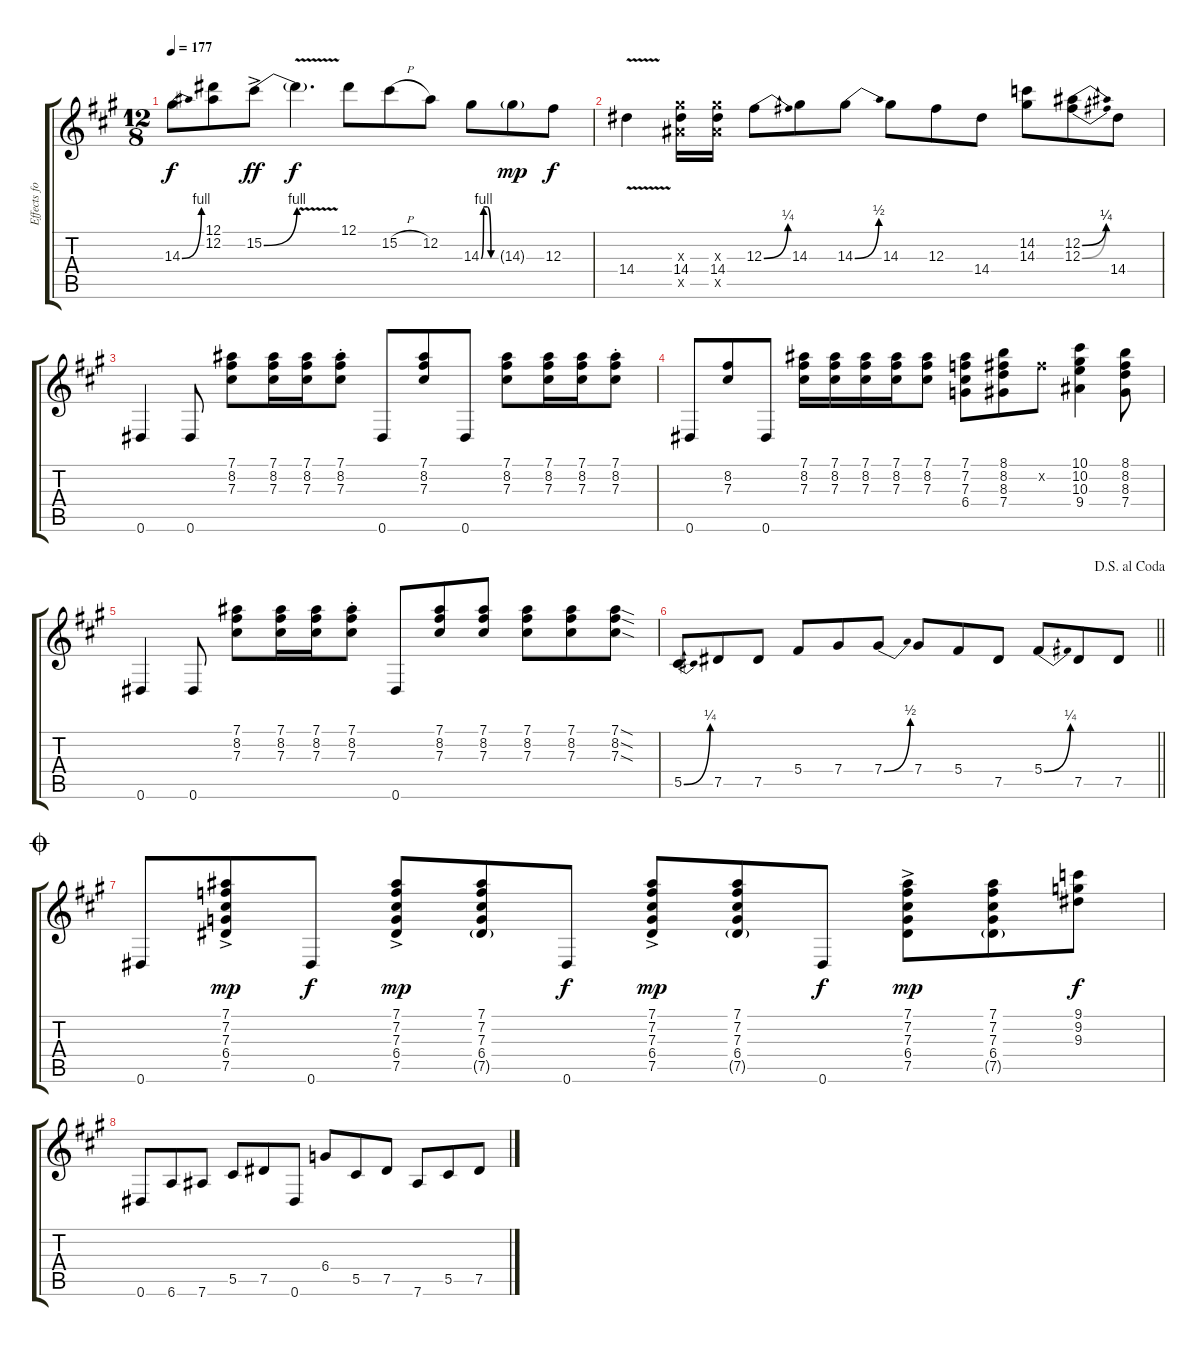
\track ("Effects for Guitar 1" "Effects fo") {instrument acousticguitarsteel}
\staff {score tabs}
\tuning (Eb4 Bb3 Gb3 Db3 Ab2 Eb2) {hide}
\ts (12 8)
\tempo 177
\clef g2
\ks a
14.3{be (bend 0 0 60 4)}.8{dy f} (12.1 12.2).8 15.2{be (bend 0 0 60 4) ac}.8{dy ff} 15.2{v t}.4{d dy f} 12.1.8 15.2{h}.8 12.2.8 14.3{be (custom 0 0 10 4 25 4 40 0 60 0)}.8 14.3{g}.8{dy mp} 12.3.8{dy f} |
14.4{v}.4 (14.3{x} 14.4 14.5{x}).16 (14.3{x} 14.4 14.5{x}).16 12.3{be (bend 0 0 60 1)}.8 14.3.8 14.3{be (bend 0 0 60 2)}.8 14.3.8 12.3.8 14.4.8 (14.2 14.3).8 (12.2{be (bend 0 0 60 1)} 12.3{be (bend 0 0 60 1)}).8 14.4.8 |
0.6.4 0.6.8 (7.1 8.2 7.3).8 (7.1 8.2 7.3).16 (7.1 8.2 7.3).16 (7.1{st} 8.2{st} 7.3{st}).8 0.6.8 (7.1 8.2 7.3).8 0.6.8 (7.1 8.2 7.3).8 (7.1 8.2 7.3).16 (7.1 8.2 7.3).16 (7.1{st} 8.2{st} 7.3{st}).8 |
0.6.8 (8.2 7.3).8 0.6.8 (7.1 8.2 7.3).16 (7.1 8.2 7.3).16 (7.1 8.2 7.3).16 (7.1 8.2 7.3).16 (7.1 8.2 7.3).8 (7.1 7.2 7.3 6.4).8 (8.1 8.2 8.3 7.4).8 8.2{x}.8 (10.1 10.2 10.3 9.4).4 (8.1 8.2 8.3 7.4).8 |
0.6.4 0.6.8 (7.1 8.2 7.3).8 (7.1 8.2 7.3).16 (7.1 8.2 7.3).16 (7.1{st} 8.2{st} 7.3{st}).8 0.6.8 (7.1 8.2 7.3).8 (7.1 8.2 7.3).8 (7.1 8.2 7.3).8 (7.1 8.2 7.3).8 (7.1{sod} 8.2{sod} 7.3{sod}).8 |
\jump dalsegnoalcoda
\barLineRight lightlight
5.5{be (bend 0 0 60 1)}.8 7.5.8 7.5.8 5.4.8 7.4.8 7.4{be (bend 0 0 60 2)}.8 7.4.8 5.4.8 7.5.8 5.4{be (bend 0 0 60 1)}.8 7.5.8 7.5.8 |
\jump coda
0.6.8 (7.1{ac} 7.2{ac} 7.3{ac} 6.4{ac} 7.5).8{dy mp} 0.6.8{dy f} (7.1{ac} 7.2{ac} 7.3{ac} 6.4{ac} 7.5).8{dy mp} (7.1 7.2 7.3 6.4 7.5{g}).8 0.6.8{dy f} (7.1{ac} 7.2{ac} 7.3{ac} 6.4{ac} 7.5).8{dy mp} (7.1 7.2 7.3 6.4 7.5{g}).8 0.6.8{dy f} (7.1{ac} 7.2{ac} 7.3{ac} 6.4{ac} 7.5).8{dy mp} (7.1 7.2 7.3 6.4 7.5{g}).8 (9.1 9.2 9.3).8{dy f} |
0.6.8 6.6.8 7.6.8 5.5.8 7.5.8 0.6.8 6.4.8 5.5.8 7.5.8 7.6.8 5.5.8 7.5.8
